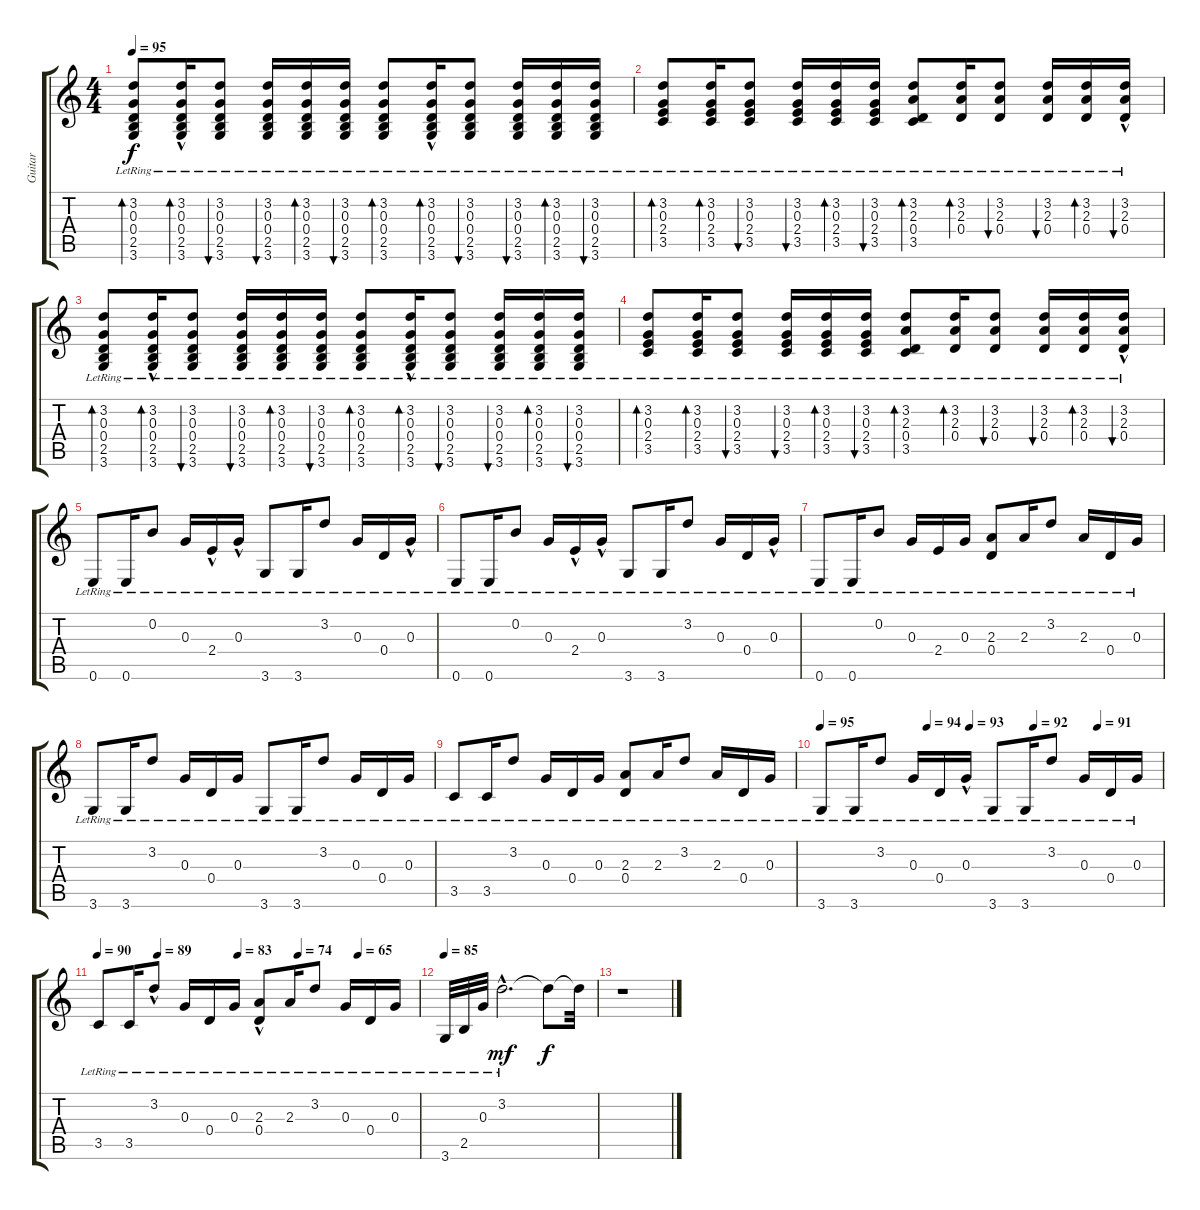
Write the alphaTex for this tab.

\track ("Guitar" "Guitar") {instrument acousticguitarsteel}
\staff {score tabs}
\tuning (E4 B3 G3 D3 A2 E2) {hide}
\ts (4 4)
\tempo 95
\clef g2
\ks c
(3.2{lr} 0.3{lr} 0.4{lr} 2.5{lr} 3.6{lr}).8{bd 60 dy f} (3.2{hac lr} 0.3{lr} 0.4{lr} 2.5{lr} 3.6{lr}).16{bd 60} (3.2{lr} 0.3{lr} 0.4{lr} 2.5{lr} 3.6{lr}).8{bu 60} (3.2{lr} 0.3{lr} 0.4{lr} 2.5{lr} 3.6{lr}).16{bu 60} (3.2{lr} 0.3{lr} 0.4{lr} 2.5{lr} 3.6{lr}).16{bd 60} (3.2{lr} 0.3{lr} 0.4{lr} 2.5{lr} 3.6{lr}).16{bu 60} (3.2{lr} 0.3{lr} 0.4{lr} 2.5{lr} 3.6{lr}).8{bd 60} (3.2{hac lr} 0.3{lr} 0.4{lr} 2.5{lr} 3.6{lr}).16{bd 60} (3.2{lr} 0.3{lr} 0.4{lr} 2.5{lr} 3.6{lr}).8{bu 60} (3.2{lr} 0.3{lr} 0.4{lr} 2.5{lr} 3.6{lr}).16{bu 60} (3.2{lr} 0.3{lr} 0.4{lr} 2.5{lr} 3.6{lr}).16{bd 60} (3.2{lr} 0.3{lr} 0.4{lr} 2.5{lr} 3.6{lr}).16{bu 60} |
(3.2{lr} 0.3{lr} 2.4{lr} 3.5{lr}).8{bd 60} (3.2{lr} 0.3{lr} 2.4{lr} 3.5{lr}).16{bd 60} (3.2{lr} 0.3{lr} 2.4{lr} 3.5{lr}).8{bu 60} (3.2{lr} 0.3{lr} 2.4{lr} 3.5{lr}).16{bu 60} (3.2{lr} 0.3{lr} 2.4{lr} 3.5{lr}).16{bd 60} (3.2{lr} 0.3{lr} 2.4{lr} 3.5{lr}).16{bu 60} (3.2{lr} 2.3{lr} 0.4{lr} 3.5{lr}).8{bd 60} (3.2{lr} 2.3{lr} 0.4{lr}).16{bd 60} (3.2{lr} 2.3{lr} 0.4{lr}).8{bu 60} (3.2{lr} 2.3{lr} 0.4{lr}).16{bu 60} (3.2{lr} 2.3{lr} 0.4{lr}).16{bd 60} (3.2{hac lr} 2.3{lr} 0.4{lr}).16{bu 60} |
(3.2{lr} 0.3{lr} 0.4{lr} 2.5{lr} 3.6{lr}).8{bd 60} (3.2{hac lr} 0.3{lr} 0.4{lr} 2.5{lr} 3.6{lr}).16{bd 60} (3.2{lr} 0.3{lr} 0.4{lr} 2.5{lr} 3.6{lr}).8{bu 60} (3.2{lr} 0.3{lr} 0.4{lr} 2.5{lr} 3.6{lr}).16{bu 60} (3.2{lr} 0.3{lr} 0.4{lr} 2.5{lr} 3.6{lr}).16{bd 60} (3.2{lr} 0.3{lr} 0.4{lr} 2.5{lr} 3.6{lr}).16{bu 60} (3.2{lr} 0.3{lr} 0.4{lr} 2.5{lr} 3.6{lr}).8{bd 60} (3.2{hac lr} 0.3{lr} 0.4{lr} 2.5{lr} 3.6{lr}).16{bd 60} (3.2{lr} 0.3{lr} 0.4{lr} 2.5{lr} 3.6{lr}).8{bu 60} (3.2{lr} 0.3{lr} 0.4{lr} 2.5{lr} 3.6{lr}).16{bu 60} (3.2{lr} 0.3{lr} 0.4{lr} 2.5{lr} 3.6{lr}).16{bd 60} (3.2{lr} 0.3{lr} 0.4{lr} 2.5{lr} 3.6{lr}).16{bu 60} |
(3.2{lr} 0.3{lr} 2.4{lr} 3.5{lr}).8{bd 60} (3.2{lr} 0.3{lr} 2.4{lr} 3.5{lr}).16{bd 60} (3.2{lr} 0.3{lr} 2.4{lr} 3.5{lr}).8{bu 60} (3.2{lr} 0.3{lr} 2.4{lr} 3.5{lr}).16{bu 60} (3.2{lr} 0.3{lr} 2.4{lr} 3.5{lr}).16{bd 60} (3.2{lr} 0.3{lr} 2.4{lr} 3.5{lr}).16{bu 60} (3.2{lr} 2.3{lr} 0.4{lr} 3.5{lr}).8{bd 60} (3.2{lr} 2.3{lr} 0.4{lr}).16{bd 60} (3.2{lr} 2.3{lr} 0.4{lr}).8{bu 60} (3.2{lr} 2.3{lr} 0.4{lr}).16{bu 60} (3.2{lr} 2.3{lr} 0.4{lr}).16{bd 60} (3.2{hac lr} 2.3{lr} 0.4{lr}).16{bu 60} |
0.6{lr}.8 0.6{lr}.16 0.2{lr}.8 0.3{lr}.16 2.4{hac lr}.16 0.3{hac lr}.16 3.6{lr}.8 3.6{lr}.16 3.2{lr}.8 0.3{lr}.16 0.4{lr}.16 0.3{hac lr}.16 |
0.6{lr}.8 0.6{lr}.16 0.2{lr}.8 0.3{lr}.16 2.4{hac lr}.16 0.3{hac lr}.16 3.6{lr}.8 3.6{lr}.16 3.2{lr}.8 0.3{lr}.16 0.4{lr}.16 0.3{hac lr}.16 |
0.6{lr}.8 0.6{lr}.16 0.2{lr}.8 0.3{lr}.16 2.4{lr}.16 0.3{lr}.16 (2.3{lr} 0.4{lr}).8 2.3{lr}.16 3.2{lr}.8 2.3{lr}.16 0.4{lr}.16 0.3{lr}.16 |
3.6{lr}.8 3.6{lr}.16 3.2{lr}.8 0.3{lr}.16 0.4{lr}.16 0.3{lr}.16 3.6{lr}.8 3.6{lr}.16 3.2{lr}.8 0.3{lr}.16 0.4{lr}.16 0.3{lr}.16 |
3.5{lr}.8 3.5{lr}.16 3.2{lr}.8 0.3{lr}.16 0.4{lr}.16 0.3{lr}.16 (2.3{lr} 0.4{lr}).8 2.3{lr}.16 3.2{lr}.8 2.3{lr}.16 0.4{lr}.16 0.3{lr}.16 |
\tempo 95
\tempo (94 0.3125)
\tempo (93 0.4375)
\tempo (92 0.625)
\tempo (91 0.8125)
3.6{lr}.8 3.6{lr}.16 3.2{lr}.8 0.3{lr}.16 0.4{lr}.16 0.3{hac lr}.16 3.6{lr}.8 3.6{lr}.16 3.2{lr}.8 0.3{lr}.16 0.4{lr}.16 0.3{lr}.16 |
\tempo 90
\tempo (89 0.1875)
\tempo (83 0.4375)
\tempo (74 0.625)
\tempo (65 0.8125)
3.5{lr}.8 3.5{lr}.16 3.2{hac lr}.8 0.3{lr}.16 0.4{lr}.16 0.3{lr}.16 (2.3{lr} 0.4{hac lr}).8 2.3{lr}.16 3.2{lr}.8 0.3{lr}.16 0.4{lr}.16 0.3{lr}.16 |
\tempo 85
3.6{lr}.32 2.5{lr}.32 0.3{lr}.32 3.2{hac lr}.2{d dy mf} 3.2{t}.8{dy f} 3.2{t}.32 |
r.1
